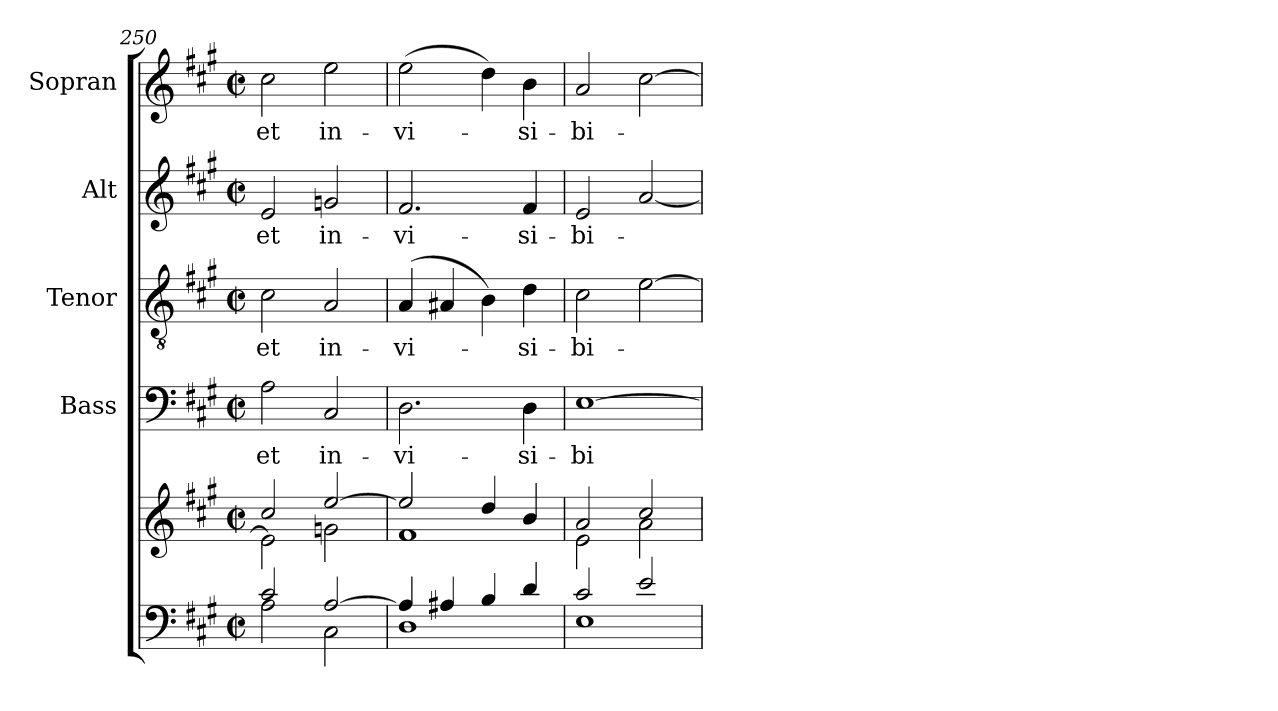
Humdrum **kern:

**kern	**kern	**kern	**text	**kern	**text	**kern	**text	**kern	**text
*part5	*part5	*part4	*part4	*part3	*part3	*part2	*part2	*part1	*part1
*staff6	*staff5	*staff4	*staff4	*staff3	*staff3	*staff2	*staff2	*staff1	*staff1
*	*	*I"Bass	*	*I"Tenor	*	*I"Alt	*	*I"Sopran	*
*	*	*I'B.	*	*I'T.	*	*I'A.	*	*I'S.	*
!!LO:PB:g=z
*clefF4	*clefG2	*clefF4	*	*clefGv2	*	*clefG2	*	*clefG2	*
*k[f#c#g#]	*k[f#c#g#]	*k[f#c#g#]	*	*k[f#c#g#]	*	*k[f#c#g#]	*	*k[f#c#g#]	*
*A:	*A:	*A:	*	*A:	*	*A:	*	*A:	*
*M2/2	*M2/2	*M2/2	*	*M2/2	*	*M2/2	*	*M2/2	*
*met(c|)	*met(c|)	*met(c|)	*	*met(c|)	*	*met(c|)	*	*met(c|)	*
=250	=250	=250	=250	=250	=250	=250	=250	=250	=250
*^	*^	*	*	*	*	*	*	*	*
!	!	!	!	!	!LO:LY:b	!	!LO:LY:b	!	!LO:LY:b	!	!LO:LY:b
2c#/	2A\	2cc#/	2e\]	2A\	et	2c#\	et	2e/	et	2cc#\	et
!	!	!	!	!	!LO:LY:b	!	!LO:LY:b	!	!LO:LY:b	!	!LO:LY:b
[>2A/	2C#\	[>2ee/	2gn\	2C#/	in-	2A/	in-	2gn/	in-	2ee\	in-
=251	=251	=251	=251	=251	=251	=251	=251	=251	=251	=251	=251
!	!	!	!	!	!LO:LY:b	!	!LO:LY:b	!	!LO:LY:b	!	!LO:LY:b
4A/]	1D	2ee/]	1f#	2.D\	-vi-	(4A/	-vi-	2.f#/	-vi-	(>2ee\	-vi-
4A#X/	.	.	.	.	.	4A#X/	.	.	.	.	.
4B/	.	4dd/	.	.	.	4B\)	.	.	.	4dd\)	.
!	!	!	!	!	!LO:LY:b	!	!LO:LY:b	!	!LO:LY:b	!	!LO:LY:b
4d/	.	4b/	.	4D\	-si-	4d\	-si-	4f#/	-si-	4b\	-si-
=252	=252	=252	=252	=252	=252	=252	=252	=252	=252	=252	=252
!	!	!	!	!	!LO:LY:b	!	!LO:LY:b	!	!LO:LY:b	!	!LO:LY:b
2c#/	1E	2a/	2e\	[1E	-bi-	2c#\	-bi-	2e/	-bi-	2a/	-bi-
2e/	.	2cc#/	2a\	.	.	[2e\	.	[2a/	.	[2cc#\	.
*v	*v	*	*	*	*	*	*	*	*	*	*
*	*v	*v	*	*	*	*	*	*	*	*
=	=	=	=	=	=	=	=	=	=
*-	*-	*-	*-	*-	*-	*-	*-	*-	*-
